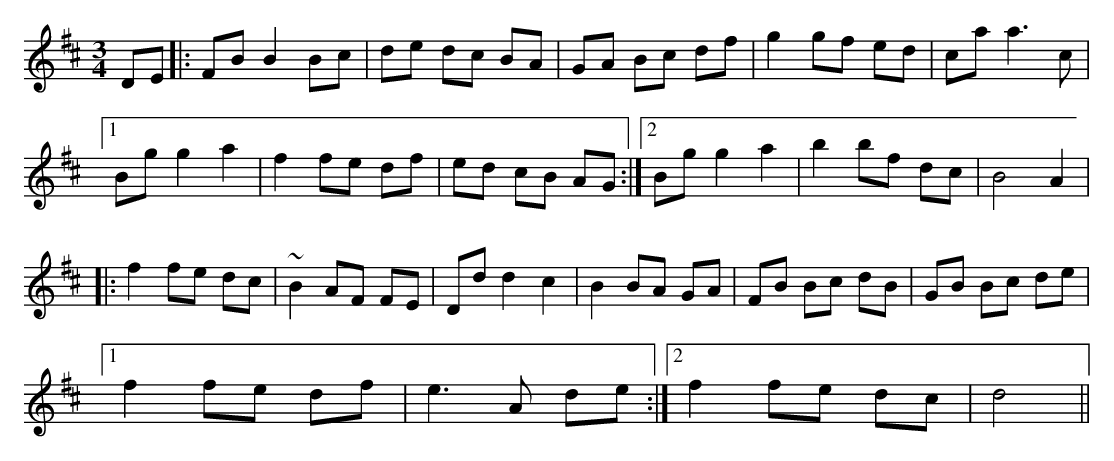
X:1
M:3/4
K:D
DE|:FB B2 Bc|de dc BA|GA Bc df|g2 gf ed|ca a3 c|
[1Bg g2 a2|f2 fe df|ed cB AG:|2 Bg g2 a2|b2 bf dc|B4 A2|
|:f2 fe dc|~B2 AF FE|Dd d2 c2|B2 BA GA|FB Bc dB|GB Bc de|
[1f2 fe df|e3 A de:|2 f2 fe dc|d4||
